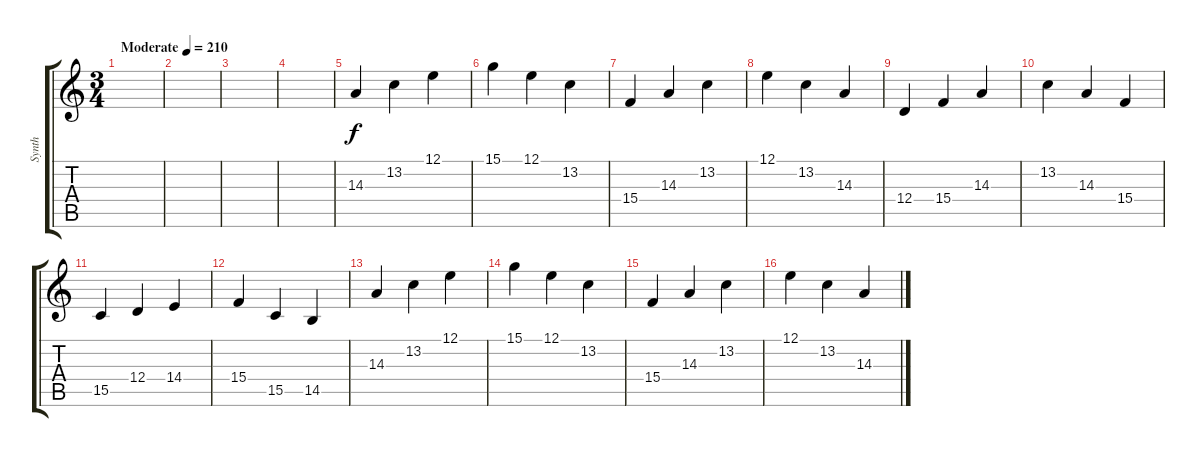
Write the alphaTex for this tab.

\track ("Synth" "Synth") {instrument lead8bassandlead}
\staff {score tabs}
\tuning (E4 B3 G3 D3 A2 E2) {hide}
\ts (3 4)
\tempo (210 "Moderate")
\clef g2
\ks c
|
|
|
|
14.3.4 13.2.4 12.1.4 |
15.1.4 12.1.4 13.2.4 |
15.4.4 14.3.4 13.2.4 |
12.1.4 13.2.4 14.3.4 |
12.4.4 15.4.4 14.3.4 |
13.2.4 14.3.4 15.4.4 |
15.5.4 12.4.4 14.4.4 |
15.4.4 15.5.4 14.5.4 |
14.3.4 13.2.4 12.1.4 |
15.1.4 12.1.4 13.2.4 |
15.4.4 14.3.4 13.2.4 |
12.1.4 13.2.4 14.3.4
